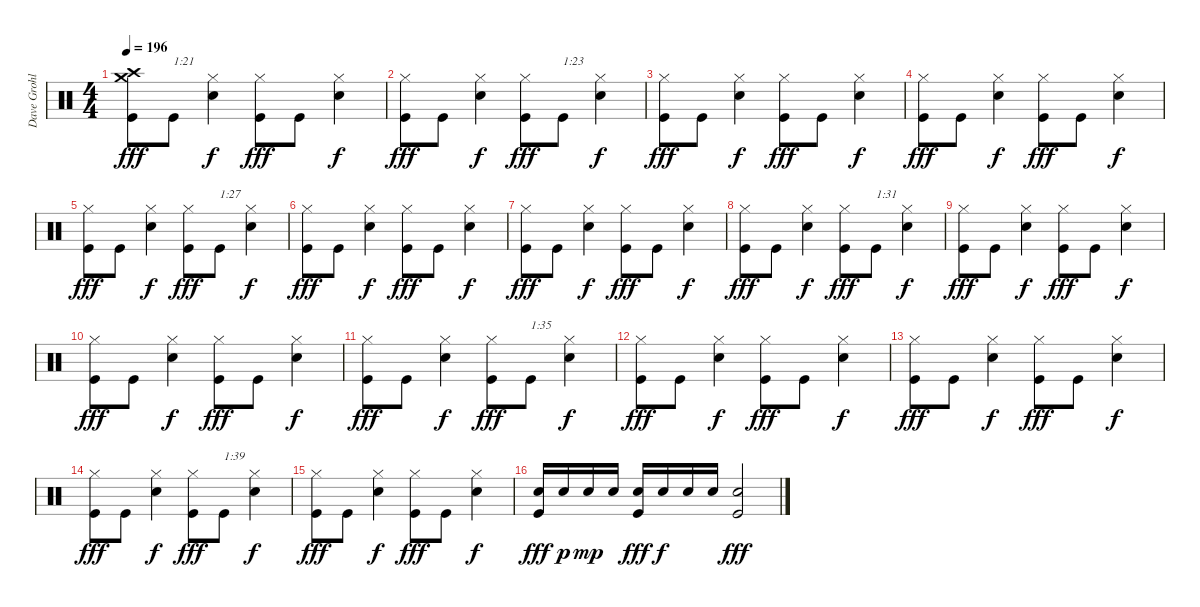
\track ("Dave Grohl (Drums)" "Dave Grohl") {instrument percussion}
\staff {score}
\articulation defaults
\ts (4 4)
\tempo 196
\clef neutral
\ks c
("Crash high (hit)" "Crash medium (hit)" "Kick (hit)").8{dy fff} "Kick (hit)".8{txt "1:21"} ("Hi-Hat (closed)" "Electric Snare (hit)").4{dy f} ("Hi-Hat (closed)" "Kick (hit)").8{dy fff} "Kick (hit)".8 ("Hi-Hat (closed)" "Electric Snare (hit)").4{dy f} |
("Hi-Hat (closed)" "Kick (hit)").8{dy fff} "Kick (hit)".8 ("Hi-Hat (closed)" "Electric Snare (hit)").4{dy f} ("Hi-Hat (closed)" "Kick (hit)").8{dy fff} "Kick (hit)".8{txt "1:23"} ("Hi-Hat (closed)" "Electric Snare (hit)").4{dy f} |
("Hi-Hat (closed)" "Kick (hit)").8{dy fff} "Kick (hit)".8 ("Hi-Hat (closed)" "Electric Snare (hit)").4{dy f} ("Hi-Hat (closed)" "Kick (hit)").8{dy fff} "Kick (hit)".8 ("Hi-Hat (closed)" "Electric Snare (hit)").4{dy f} |
("Hi-Hat (closed)" "Kick (hit)").8{dy fff} "Kick (hit)".8 ("Hi-Hat (closed)" "Electric Snare (hit)").4{dy f} ("Hi-Hat (closed)" "Kick (hit)").8{dy fff} "Kick (hit)".8 ("Hi-Hat (closed)" "Electric Snare (hit)").4{dy f} |
("Hi-Hat (closed)" "Kick (hit)").8{dy fff} "Kick (hit)".8 ("Hi-Hat (closed)" "Electric Snare (hit)").4{dy f} ("Hi-Hat (closed)" "Kick (hit)").8{dy fff} "Kick (hit)".8{txt "1:27"} ("Hi-Hat (closed)" "Electric Snare (hit)").4{dy f} |
("Hi-Hat (closed)" "Kick (hit)").8{dy fff} "Kick (hit)".8 ("Hi-Hat (closed)" "Electric Snare (hit)").4{dy f} ("Hi-Hat (closed)" "Kick (hit)").8{dy fff} "Kick (hit)".8 ("Hi-Hat (closed)" "Electric Snare (hit)").4{dy f} |
("Hi-Hat (closed)" "Kick (hit)").8{dy fff} "Kick (hit)".8 ("Hi-Hat (closed)" "Electric Snare (hit)").4{dy f} ("Hi-Hat (closed)" "Kick (hit)").8{dy fff} "Kick (hit)".8 ("Hi-Hat (closed)" "Electric Snare (hit)").4{dy f} |
("Hi-Hat (closed)" "Kick (hit)").8{dy fff} "Kick (hit)".8 ("Hi-Hat (closed)" "Electric Snare (hit)").4{dy f} ("Hi-Hat (closed)" "Kick (hit)").8{dy fff} "Kick (hit)".8{txt "1:31"} ("Hi-Hat (closed)" "Electric Snare (hit)").4{dy f} |
("Hi-Hat (closed)" "Kick (hit)").8{dy fff} "Kick (hit)".8 ("Hi-Hat (closed)" "Electric Snare (hit)").4{dy f} ("Hi-Hat (closed)" "Kick (hit)").8{dy fff} "Kick (hit)".8 ("Hi-Hat (closed)" "Electric Snare (hit)").4{dy f} |
("Hi-Hat (closed)" "Kick (hit)").8{dy fff} "Kick (hit)".8 ("Hi-Hat (closed)" "Electric Snare (hit)").4{dy f} ("Hi-Hat (closed)" "Kick (hit)").8{dy fff} "Kick (hit)".8 ("Hi-Hat (closed)" "Electric Snare (hit)").4{dy f} |
("Hi-Hat (closed)" "Kick (hit)").8{dy fff} "Kick (hit)".8 ("Hi-Hat (closed)" "Electric Snare (hit)").4{dy f} ("Hi-Hat (closed)" "Kick (hit)").8{dy fff} "Kick (hit)".8{txt "1:35"} ("Hi-Hat (closed)" "Electric Snare (hit)").4{dy f} |
("Hi-Hat (closed)" "Kick (hit)").8{dy fff} "Kick (hit)".8 ("Hi-Hat (closed)" "Electric Snare (hit)").4{dy f} ("Hi-Hat (closed)" "Kick (hit)").8{dy fff} "Kick (hit)".8 ("Hi-Hat (closed)" "Electric Snare (hit)").4{dy f} |
("Hi-Hat (closed)" "Kick (hit)").8{dy fff} "Kick (hit)".8 ("Hi-Hat (closed)" "Electric Snare (hit)").4{dy f} ("Hi-Hat (closed)" "Kick (hit)").8{dy fff} "Kick (hit)".8 ("Hi-Hat (closed)" "Electric Snare (hit)").4{dy f} |
("Hi-Hat (closed)" "Kick (hit)").8{dy fff} "Kick (hit)".8 ("Hi-Hat (closed)" "Electric Snare (hit)").4{dy f} ("Hi-Hat (closed)" "Kick (hit)").8{dy fff} "Kick (hit)".8{txt "1:39"} ("Hi-Hat (closed)" "Electric Snare (hit)").4{dy f} |
("Hi-Hat (closed)" "Kick (hit)").8{dy fff} "Kick (hit)".8 ("Hi-Hat (closed)" "Electric Snare (hit)").4{dy f} ("Hi-Hat (closed)" "Kick (hit)").8{dy fff} "Kick (hit)".8 ("Hi-Hat (closed)" "Electric Snare (hit)").4{dy f} |
("Electric Snare (hit)" "Kick (hit)").16{dy fff} "Electric Snare (hit)".16{dy p} "Electric Snare (hit)".16{dy mp} "Electric Snare (hit)".16 ("Electric Snare (hit)" "Kick (hit)").16{dy fff} "Electric Snare (hit)".16{dy f} "Electric Snare (hit)".16 "Electric Snare (hit)".16 ("Electric Snare (hit)" "Kick (hit)").2{dy fff}
